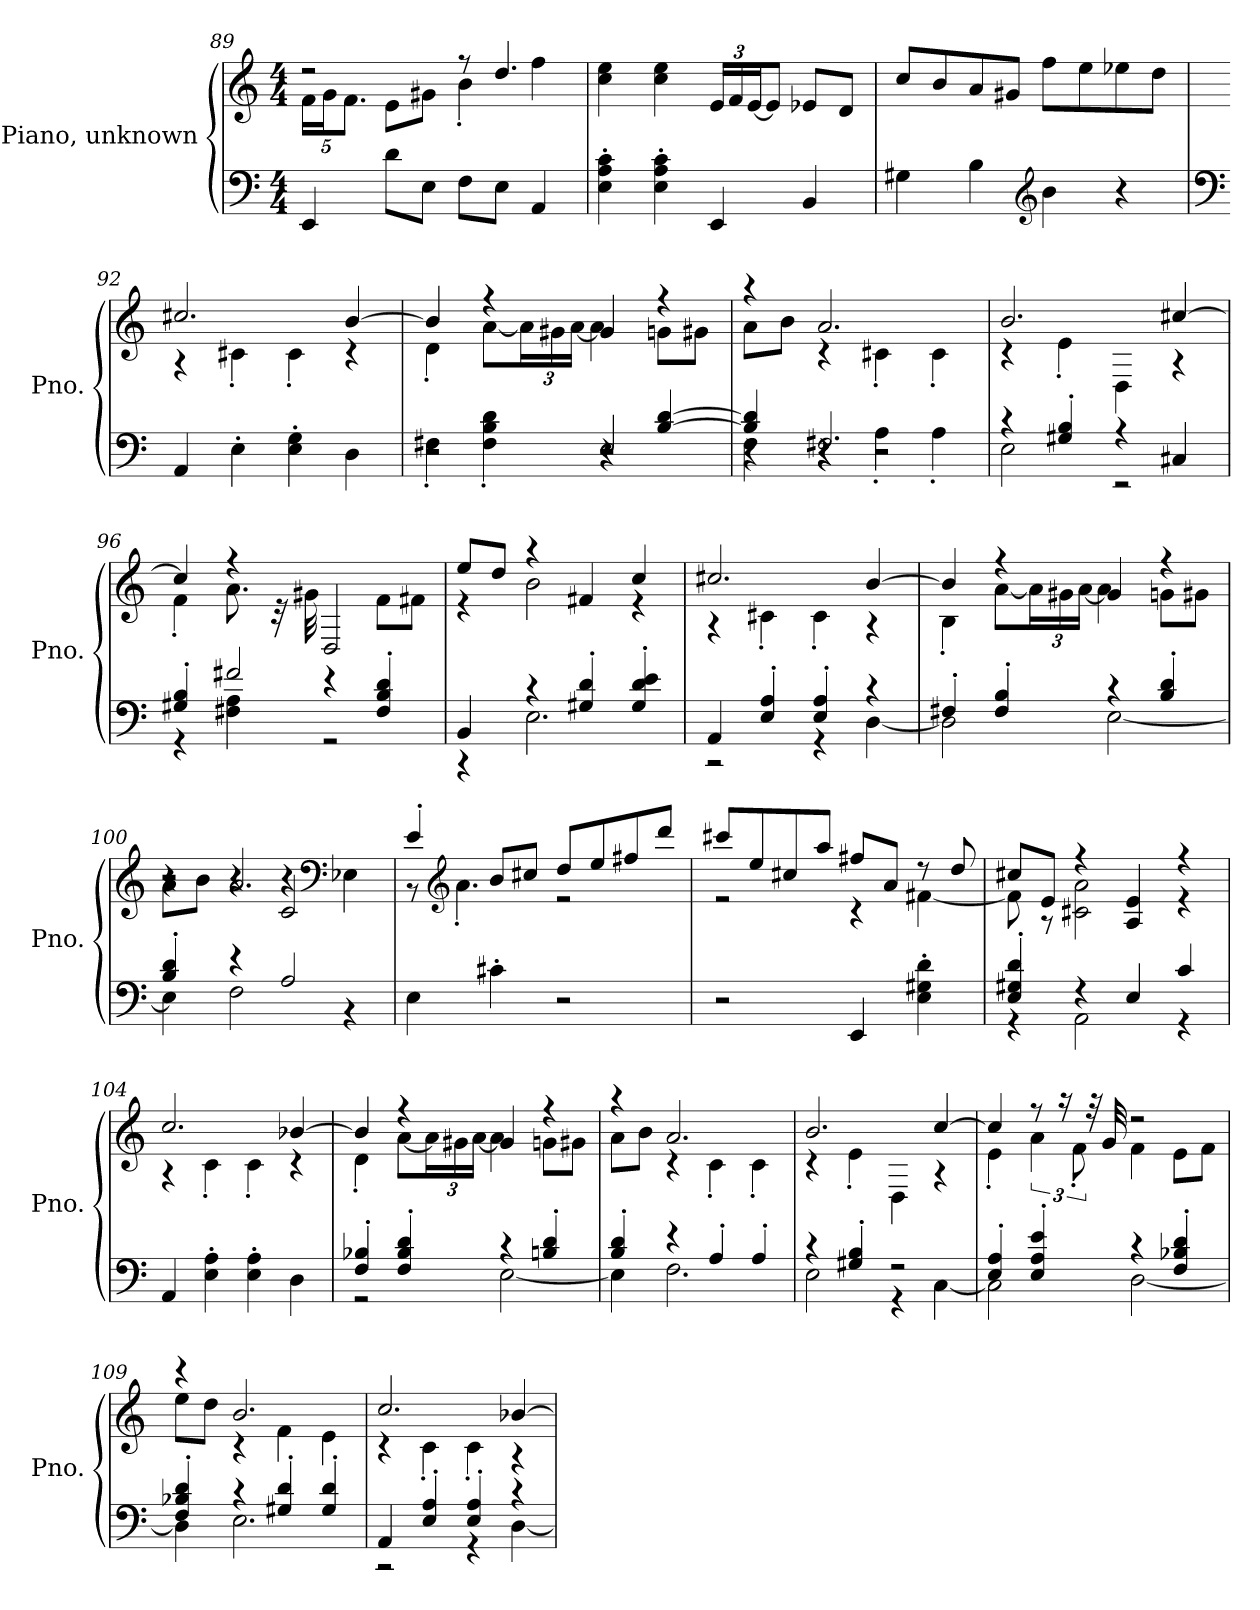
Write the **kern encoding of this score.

**kern	**kern
*part1	*part1
*staff2	*staff1
*I"Piano, unknown	*
*I'Pno.	*
*clefF4	*clefG2
*k[]	*k[]
*M4/4	*M4/4
=89	=89
*	*^
*	*	*Xbrackettup
4EE/	2r	20f\LL
.	.	20g\J
.	.	10.f\J
8d\L	.	8e\L
8E\J	.	8g#X\J
8F\L	8r	4b'\
8E\J	4.dd/	.
4AA/	.	4ff\
*	*v	*v
=90	=90
4E\' 4A\' 4c\'	4cc\ 4ee\
4E\' 4A\' 4c\'	4cc\ 4ee\
4EE/	24e/LL
.	24f/
.	[24e/J
.	8e/J]
4BB/	8e-X/L
.	8d/J
!!LO:PB:g=z
=91	=91
4G#X\	8cc/L
.	8b/
4B\	8a/
.	8g#X/J
*clefG2	*
4b\	8ff\L
.	8ee\
4r	8ee-X\
.	8dd\J
=92	=92
*clefF4	*
*	*^
4AA/	2.cc#X/	4r
4E'\	.	4c#X'\
4E\' 4G\'	.	4c#'\
4D\	[4b/	4r
=93	=93	=93
*^	*	*
*	*^	*	*
2r	4F#X'\	2r	4b/]	4d'\
.	4F#\' 4B\' 4d\'	.	4r	[8a\L
.	.	.	.	24a\L]
.	.	.	.	24g#X\
.	.	.	.	[24a\JJ
4r	2r	2E/	4g#/	4a\]
[4B/ [4d/	.	.	4r	8gn\L
.	.	.	.	8g#X\J
=94	=94	=94	=94	=94
4B/] 4d/]	4F\	4r	4r	8a\L
.	.	.	.	8b\J
4r	4r	2.F#X/	2.a/	4r
2r	4A'\	.	.	4c#X'\
.	4A'\	.	.	4c#'\
*	*v	*v	*	*
!!LO:LB:g=z	!!
=95	=95	=95	=95
4r	2E\	2.b/	4r
4G#X/' 4B/'	.	.	4e'\
4r	2r	.	4D\
4C#X/	.	[4cc#X/	4r
=96	=96	=96	=96
4G#X/' 4B/'	4r	4cc#/]	4f'\
2f#X/	4F#X\ 4A\	4r	8.a\
.	.	.	32r
.	.	.	32g#X\
.	2r	2D/	4r
4F#/' 4B/' 4d/'	.	.	8f\L
.	.	.	8f#X\J
=97	=97	=97	=97
4BB/	4r	8ee/L	4r
.	.	8dd/J	.
4r	2.E\	4r	2b\
4G#X/' 4d/'	.	4f#X/	.
4G#/' 4d/' 4e/'	.	4cc/	4r
=98	=98	=98	=98
4AA/	2r	2.cc#X/	4r
4E/' 4A/'	.	.	4c#X'\
4E/' 4A/'	4r	.	4c#'\
4r	[4D\	[4b/	4r
!!LO:LB:g=z	!!
=99	=99	=99	=99
4F#X'/	2D\]	4b/]	4B'\
4F#/' 4B/'	.	4r	[8a\L
.	.	.	24a\L]
.	.	.	24g#X\
.	.	.	[24a\JJ
4r	[2E\	4g#/	4a\]
4B/' 4d/'	.	4r	8gn\L
.	.	.	8g#X\J
=100	=100	=100	=100
*	*	*	*^
4B/' 4d/'	4E\]	4r	8a\L	2r
.	.	.	8b\J	.
4r	2F\	2.a/	4r	.
2A/	.	.	4r	2c/
*	*	*clefF4	*	*
.	4r	.	4E-X\	.
*v	*v	*	*	*
*	*	*v	*v
=101	=101	=101
4E\	4e'/	8r
*	*clefG2	*
.	.	4.a'\
4c#X'\	8b/L	.
.	8cc#X/J	.
2r	8dd/L	2r
.	8ee/	.
.	8ff#X/	.
.	8ddd/J	.
!!LO:LB:g=z	!!
=102	=102	=102
2r	8ccc#X/L	2r
.	8ee/	.
.	8cc#X/	.
.	8aa/J	.
4EE/	8ff#X/L	4r
.	8a/J	.
4E\' 4G#X\' 4d\'	8r	[4f#X\
.	8dd/	.
=103	=103	=103
*^	*	*
4E/' 4G#X/' 4d/'	4r	8cc#X/L	8f#\]
.	.	8e/J	8r
4r	2AA\	4r	2c#X\ 2a\
4E/	.	4A/ 4e/	.
4c/	4r	4r	4r
*v	*v	*	*
=104	=104	=104
4AA/	2.cc/	4r
4E\' 4A\'	.	4c'\
4E\' 4A\'	.	4c'\
4D\	[4b-X/	4r
=105	=105	=105
*^	*	*
4F/' 4B-X/'	2r	4b-/]	4d'\
4F/' 4B-/' 4d/'	.	4r	[8a\L
.	.	.	24a\L]
.	.	.	24g#X\
.	.	.	[24a\JJ
4r	[2E\	4g#/	4a\]
4Bn/' 4d/'	.	4r	8gn\L
.	.	.	8g#X\J
!!LO:LB:g=z	!!
=106	=106	=106	=106
4B/' 4d/'	4E\]	4r	8a\L
.	.	.	8b\J
4r	2.F\	2.a/	4r
4A'/	.	.	4c'\
4A'/	.	.	4c'\
=107	=107	=107	=107
4r	2E\	2.b/	4r
4G#X/' 4B/'	.	.	4e'\
2r	4r	.	4D\
.	[4C\	[4cc/	4r
=108	=108	=108	=108
4E/' 4A/'	2C\]	4cc/]	4e'\
*	*	*	*brackettup
4E/' 4A/' 4e/'	.	8r	6a\
.	.	16r	.
.	.	.	12f'\
.	.	32r	.
.	.	32g/	.
4r	[2D\	2r	4f\
4F/' 4B-X/' 4d/'	.	.	8e\L
.	.	.	8f\J
=109	=109	=109	=109
4F/' 4B-X/' 4d/'	4D\]	4r	8ee\L
.	.	.	8dd\J
4r	2.E\	2.b/	4r
4G#X/' 4d/'	.	.	4f\
4G#/' 4d/'	.	.	4e\
=110	=110	=110	=110
4AA/	2r	2.cc/	4r
4E/' 4A/'	.	.	4c'\
4E/' 4A/'	4r	.	4c'\
4r	[4D\	[4b-X/	4r
*v	*v	*	*
*	*v	*v
=	=
*-	*-
